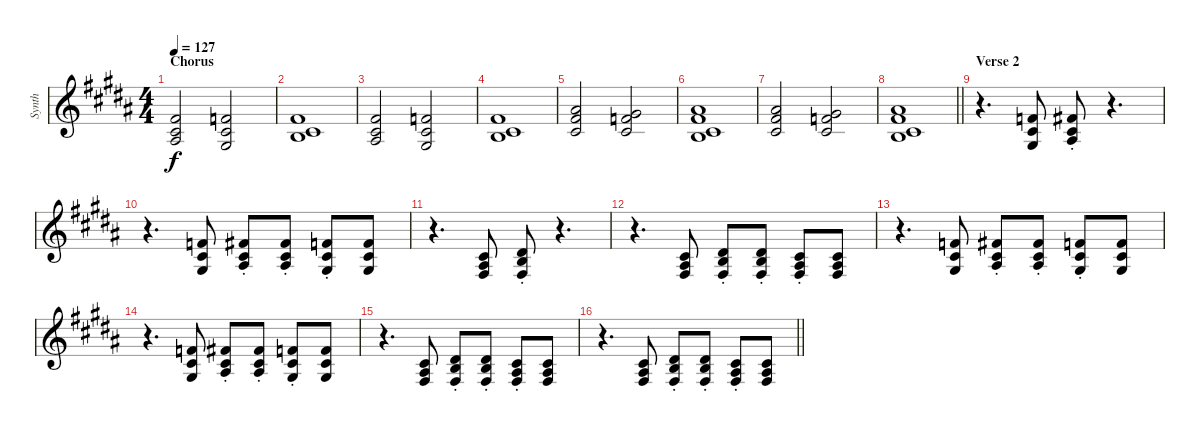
\track ("Synth" "Synth") {instrument electricpiano1}
\staff {score}
\tuning (E4 B3 G3 D3 A2 E2) {hide}
\ts (4 4)
\section ("" "Chorus")
\tempo 127
\clef g2
\ks g#minor
(2.1 2.2 3.3).2{dy f} (1.1 2.2 1.3).2 |
(2.1 0.2 6.3).1 |
(2.1 2.2 3.3).2 (1.1 2.2 1.3).2 |
(2.1 0.2 6.3).1 |
(2.1 2.2 15.3).2 (1.1 2.2 13.3).2 |
(2.1 0.2 6.3 20.4).1 |
(2.1 2.2 15.3).2 (1.1 2.2 13.3).2 |
\barLineRight lightlight
(2.1 0.2 6.3 20.4).1 |
\section ("" "Verse 2")
r.4{d} (1.1 2.2 6.4).8 (2.1{st} 2.2{st} 3.3{st}).8 r.4{d} |
r.4{d} (1.1 2.2 6.4).8 (2.1{st} 2.2{st} 3.3{st}).8 (2.1{st} 2.2{st} 3.3{st}).8 (1.1{st} 2.2{st} 6.4{st}).8 (1.1 2.2 6.4).8 |
r.4{d} (2.2 3.3 4.4).8 (4.2{st} 4.3{st} 4.4{st}).8 r.4{d} |
r.4{d} (2.2 3.3 4.4).8 (4.2{st} 4.3{st} 4.4{st}).8 (4.2{st} 4.3{st} 4.4{st}).8 (2.2{st} 3.3{st} 4.4{st}).8 (2.2 3.3 4.4).8 |
r.4{d} (1.1 2.2 6.4).8 (2.1{st} 2.2{st} 3.3{st}).8 (2.1{st} 2.2{st} 3.3{st}).8 (1.1{st} 2.2{st} 6.4{st}).8 (1.1 2.2 6.4).8 |
r.4{d} (1.1 2.2 6.4).8 (2.1{st} 2.2{st} 3.3{st}).8 (2.1{st} 2.2{st} 3.3{st}).8 (1.1{st} 2.2{st} 6.4{st}).8 (1.1 2.2 6.4).8 |
r.4{d} (2.2 3.3 4.4).8 (4.2{st} 4.3{st} 4.4{st}).8 (4.2{st} 4.3{st} 4.4{st}).8 (2.2{st} 3.3{st} 4.4{st}).8 (2.2 3.3 4.4).8 |
\barLineRight lightlight
r.4{d} (2.2 3.3 4.4).8 (4.2{st} 4.3{st} 4.4{st}).8 (4.2{st} 4.3{st} 4.4{st}).8 (2.2{st} 3.3{st} 4.4{st}).8 (2.2 3.3 4.4).8
